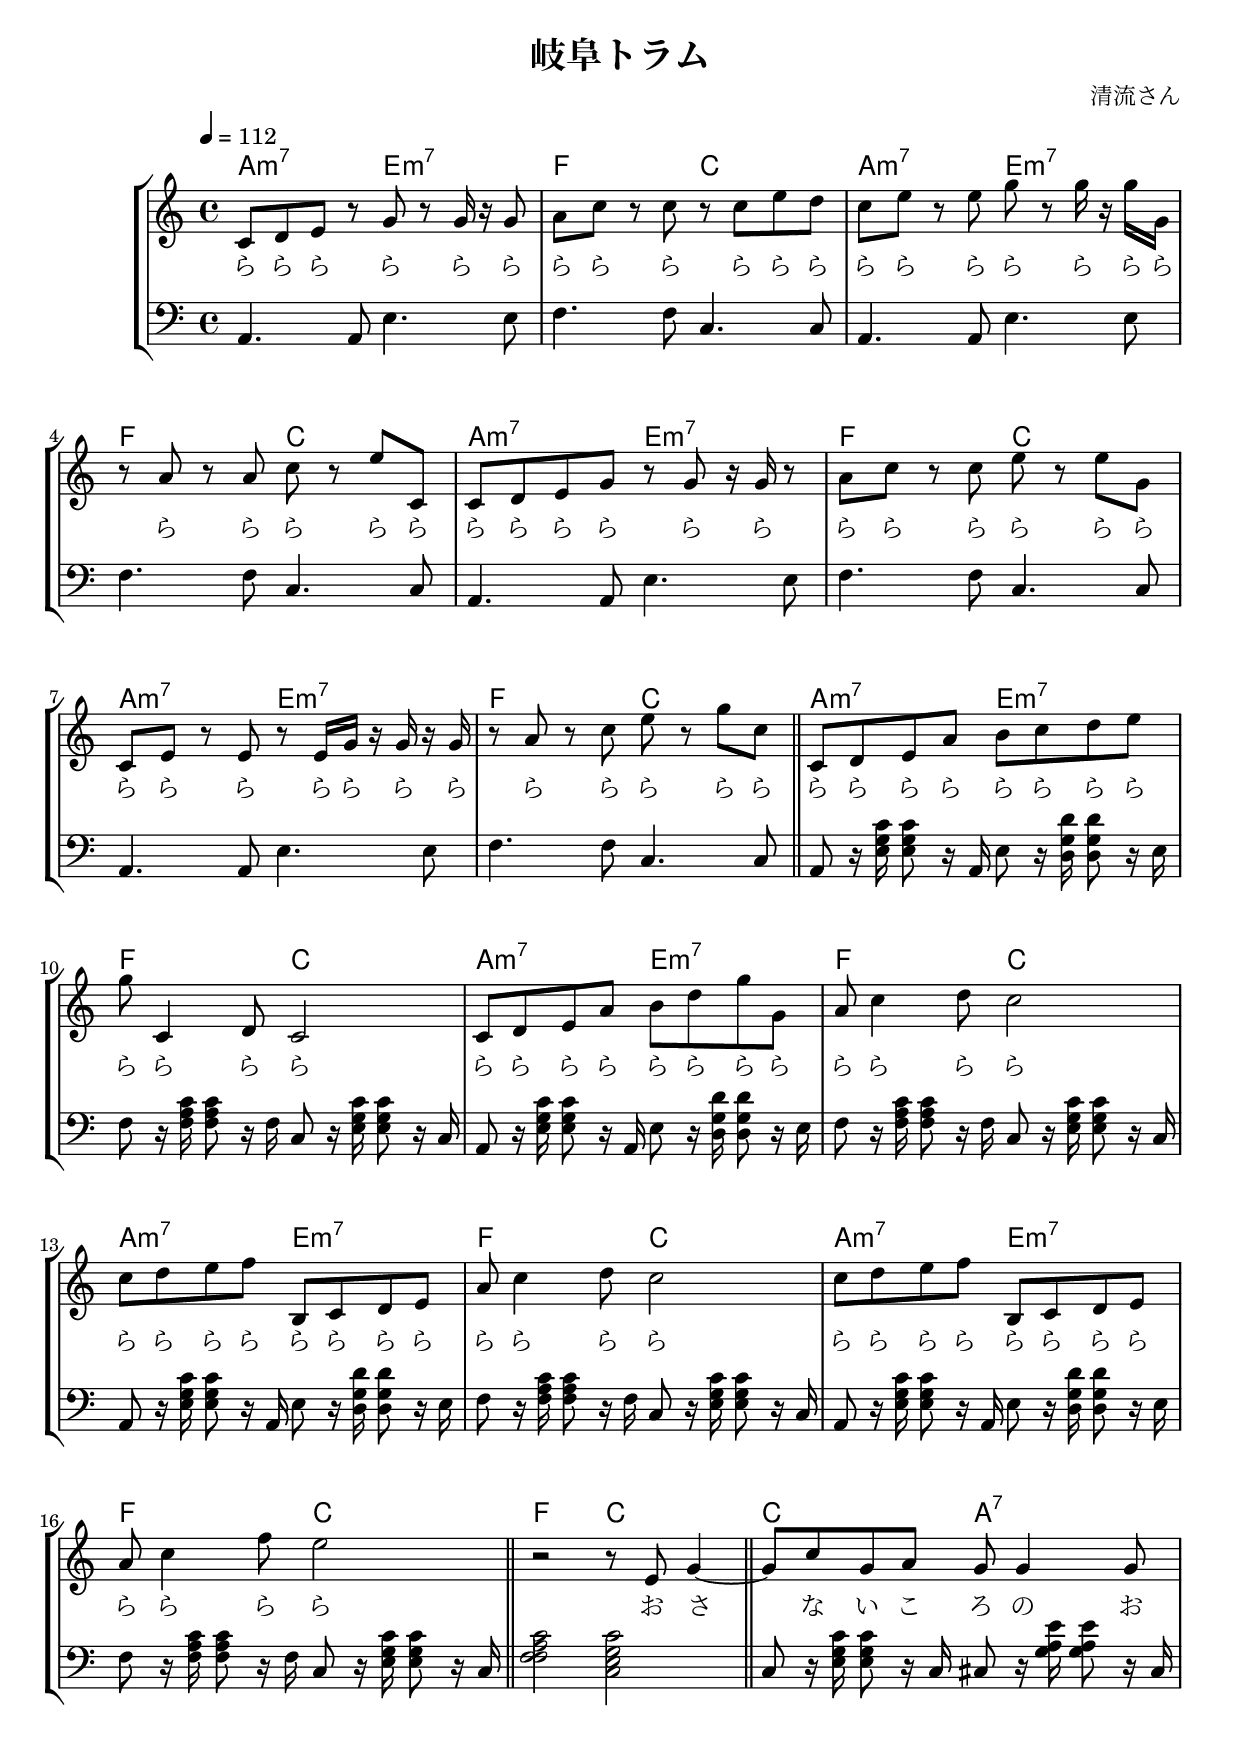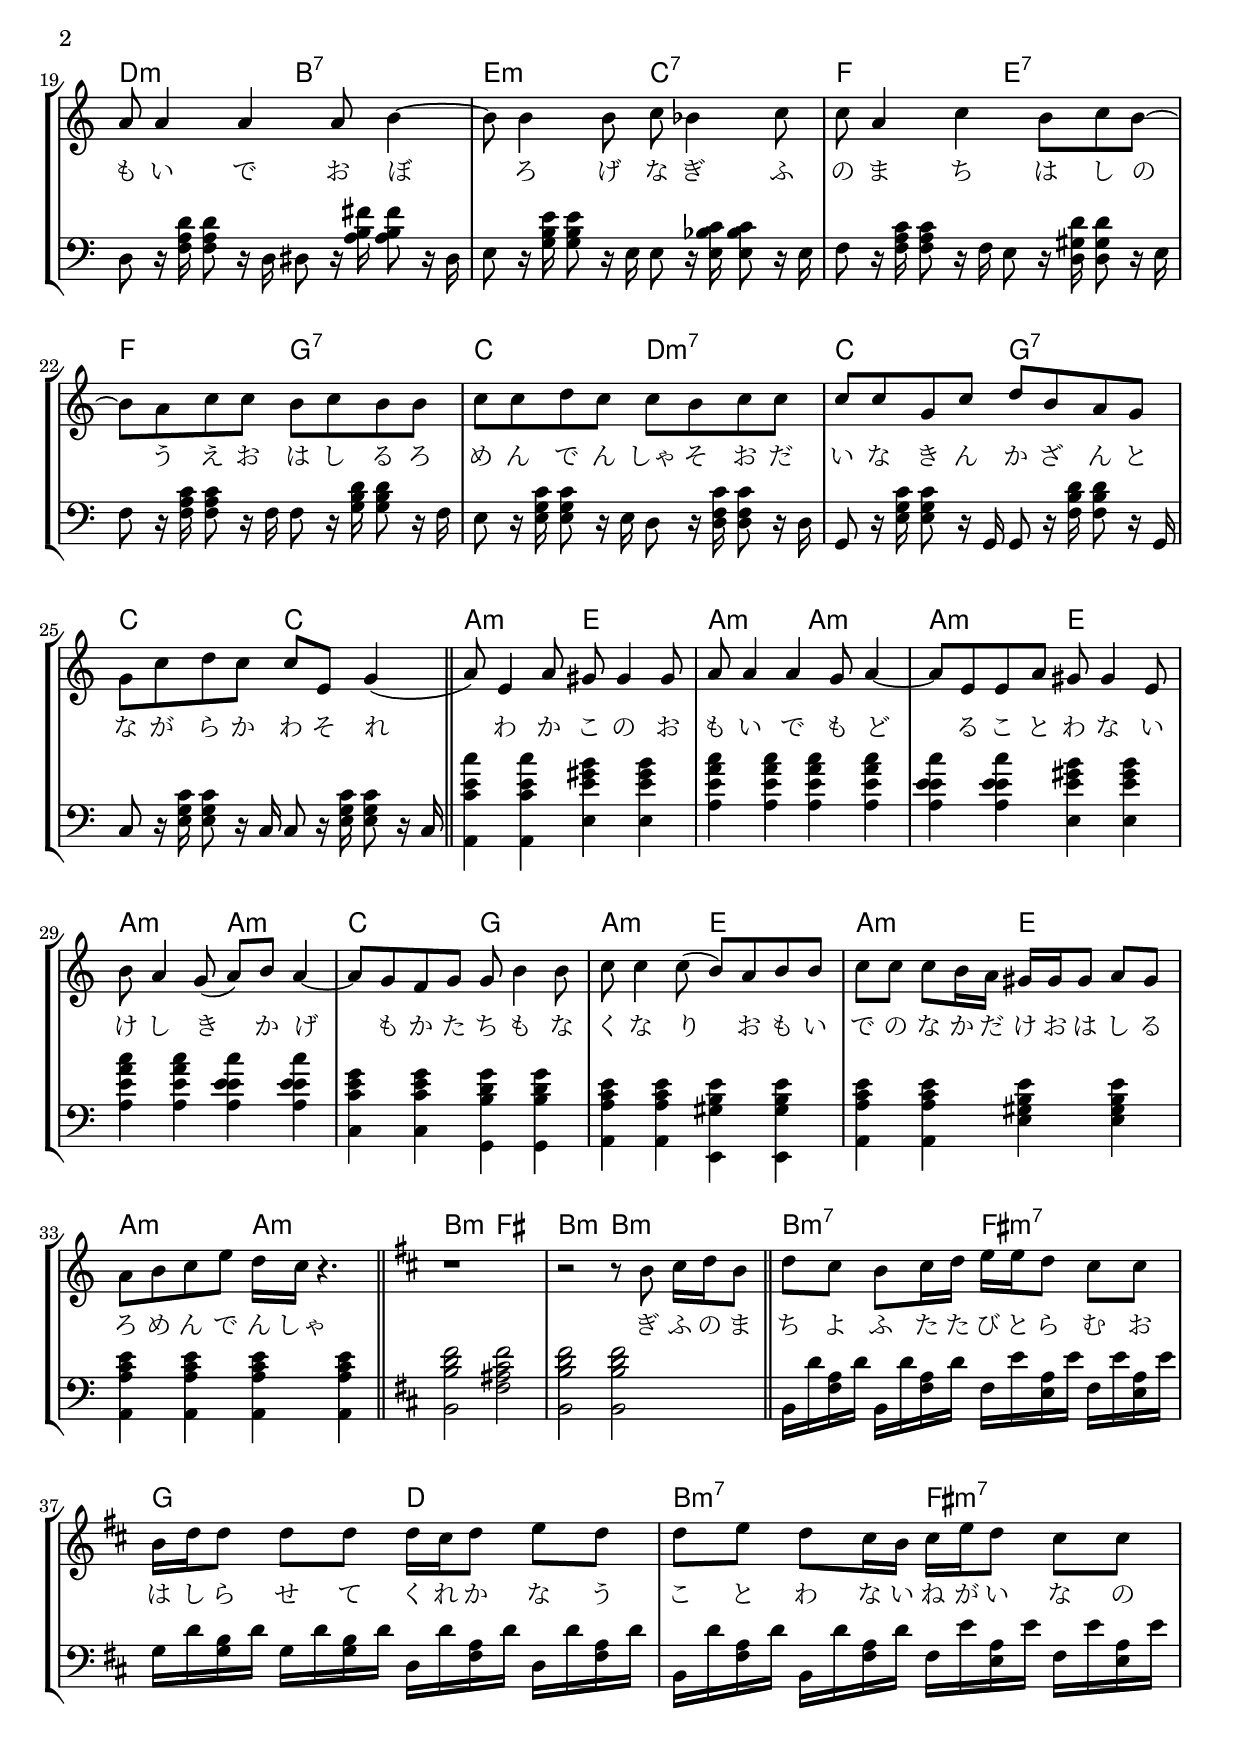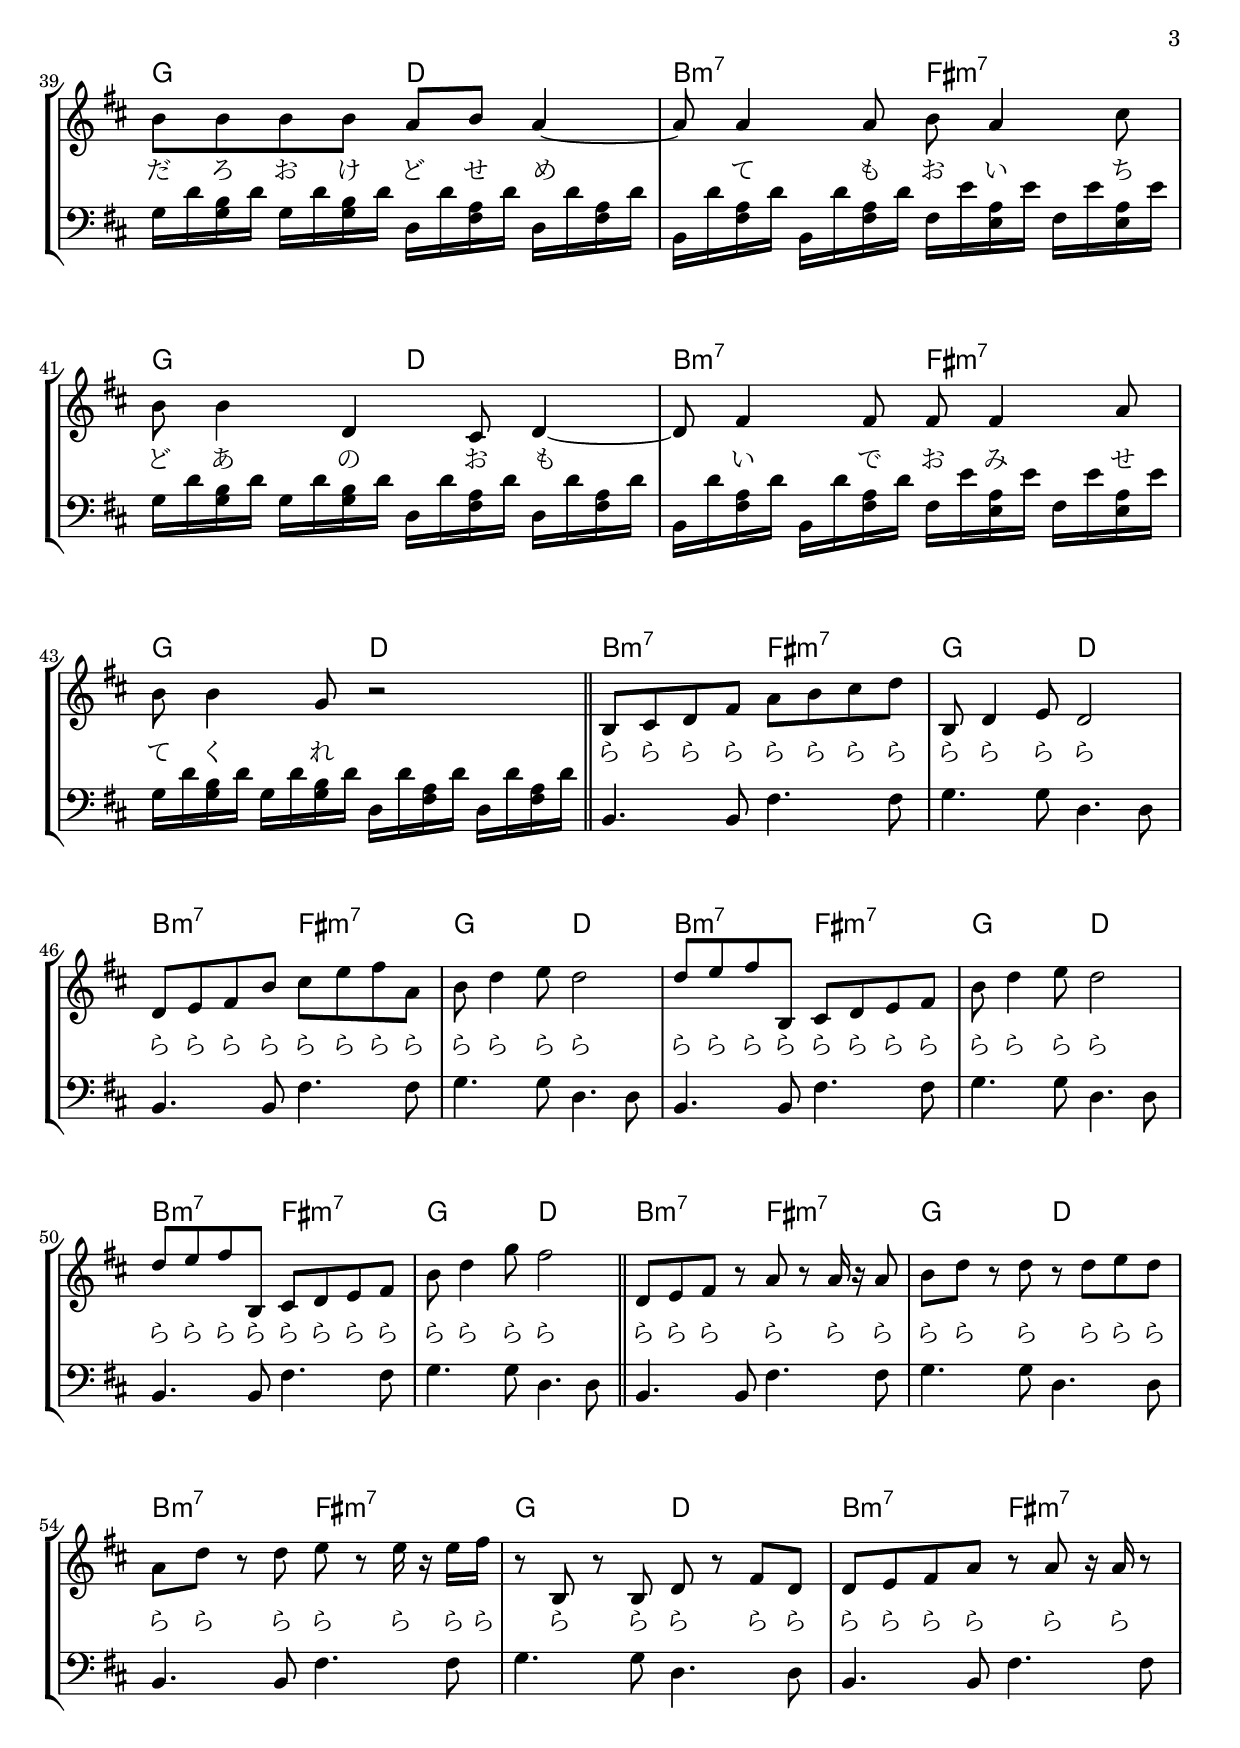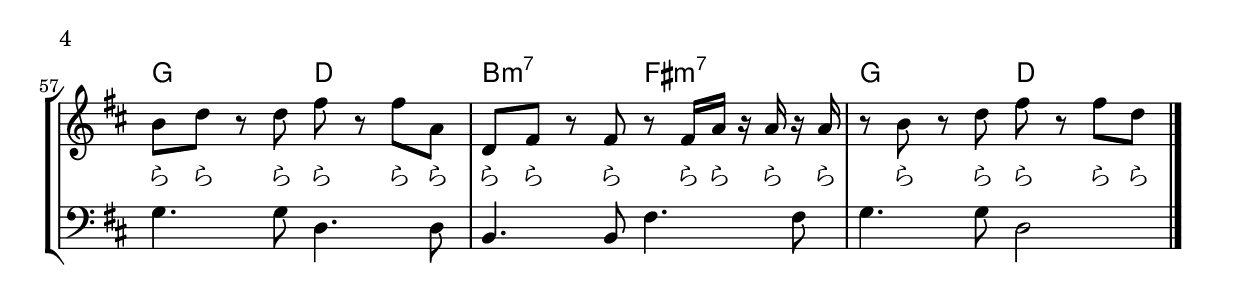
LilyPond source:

\version "2.12.1"

\header {
	title = \markup {岐阜トラム}
	composer = \markup \center-column {清流さん}
}

harmony = \chordmode {
	a2:min7 e:min7 f c a:min7 e:min7 f c a:min7 e:min7 f c a:min7 e:min7 f c 

	a:min7 e:min7 f c a:min7 e:min7 f c a:min7 e:min7 f c a:min7 e:min7 f c 

	f c 

	c a:7 d:m b:7 e:m c:7 f e:7 f g:7 c d:min7 c g:7 c c 

	a:m e a:m a:m a:m e a:m a:m c g a:m e a:m e a:m a:m 

	b:m fis b:m b:m 

	b:min7 fis:min7 g d b:min7 fis:min7 g d b:min7 fis:min7 g d b:min7 fis:min7 g d 

	b:min7 fis:min7 g d b:min7 fis:min7 g d b:min7 fis:min7 g d b:min7 fis:min7 g d 

	b:min7 fis:min7 g d b:min7 fis:min7 g d b:min7 fis:min7 g d b:min7 fis:min7 g d 
}

melody = {
	\set Staff.midiInstrument = #"English Horn"
		\key c \major
	\tempo 4 = 112
 c'8  d'8  e'8  r8  g'8  r8  g'16  r16  g'8 
	a'8  c''8  r8  c''8  r8  c''8  e''8  d''8 
	c''8  e''8  r8  e''8  g''8  r8  g''16  r16  g''16  g'16 
	r8  a'8  r8  a'8  c''8  r8  e''8  c'8 
	c'8  d'8  e'8  g'8  r8  g'8  r16  g'16  r8 
	a'8  c''8  r8  c''8  e''8  r8  e''8  g'8 
	c'8  e'8  r8  e'8  r8  e'16  g'16  r16  g'16  r16  g'16 
	r8  a'8  r8  c''8  e''8  r8  g''8  c''8
	\set Staff.midiInstrument = #"English Horn"
	 c'8  d'8  e'8  a'8  b'8  c''8  d''8  e''8 
	g''8  c'4  d'8  c'2 
	c'8  d'8  e'8  a'8  b'8  d''8  g''8  g'8 
	a'8  c''4  d''8  c''2 
	c''8  d''8  e''8  f''8  b8  c'8  d'8  e'8 
	a'8  c''4  d''8  c''2 
	c''8  d''8  e''8  f''8  b8  c'8  d'8  e'8 
	a'8  c''4  f''8  e''2
	r2 r8 
	\set Staff.midiInstrument = #"fss0.32"
	e'8  g'4~ 
	g'8  c''8  g'8  a'8  g'8  g'4  g'8 
	a'8  a'4  a'4  a'8  b'4~ 
	b'8  b'4  b'8  c''8  bes'4  c''8 
	c''8  a'4  c''4  b'8  c''8  b'8~ 
	b'8  a'8  c''8  c''8  b'8  c''8  b'8  b'8 
	c''8  c''8  d''8  c''8  c''8  b'8  c''8  c''8 
	c''8  c''8  g'8  c''8  d''8  b'8  a'8  g'8 
	g'8  c''8  d''8  c''8  c''8  	\set Staff.midiInstrument = #"fss0.32"
	e'8  g'4 
	(a'8)  e'4  a'8  gis'8  gis'4  gis'8 
	a'8  a'4  a'4  g'8  a'4~ 
	a'8  e'8  e'8  a'8  gis'8  gis'4  e'8 
	b'8  a'4  g'8  (a'8)  b'8  a'4~ 
	a'8  g'8  f'8  g'8  g'8  b'4  b'8 
	c''8  c''4  c''8  (b'8)  a'8  b'8  b'8 
	c''8  c''8  c''8  b'16  a'16  gis'16  gis'16  gis'8  a'8  gis'8 
	a'8  b'8  c''8  e''8  d''16  c''16  	r4. 	\key d \major
	r1 | r2 r8 
	\set Staff.midiInstrument = #"fss0.32"
	b'8  cis''16  d''16  b'8 
	d''8  cis''8  b'8  cis''16  d''16  e''16  e''16  d''8  cis''8  cis''8 
	b'16  d''16  d''8  d''8  d''8  d''16  cis''16  d''8  e''8  d''8 
	d''8  e''8  d''8  cis''16  b'16  cis''16  e''16  d''8  cis''8  cis''8 
	b'8  b'8  b'8  b'8  a'8  b'8  a'4~ 
	a'8  a'4  a'8  b'8  a'4  cis''8 
	b'8  b'4  d'4  cis'8  d'4~ 
	d'8  fis'4  fis'8  fis'8  fis'4  a'8 
	b'8  b'4  g'8  	r2 	\set Staff.midiInstrument = #"English Horn"
	 b8  cis'8  d'8  fis'8  a'8  b'8  cis''8  d''8 
	b8  d'4  e'8  d'2 
	d'8  e'8  fis'8  b'8  cis''8  e''8  fis''8  a'8 
	b'8  d''4  e''8  d''2 
	d''8  e''8  fis''8  b8  cis'8  d'8  e'8  fis'8 
	b'8  d''4  e''8  d''2 
	d''8  e''8  fis''8  b8  cis'8  d'8  e'8  fis'8 
	b'8  d''4  g''8  fis''2
	\set Staff.midiInstrument = #"English Horn"
	 d'8  e'8  fis'8  r8  a'8  r8  a'16  r16  a'8 
	b'8  d''8  r8  d''8  r8  d''8  e''8  d''8 
	a'8  d''8  r8  d''8  e''8  r8  e''16  r16  e''16  fis''16 
	r8  b8  r8  b8  d'8  r8  fis'8  d'8 
	d'8  e'8  fis'8  a'8  r8  a'8  r16  a'16  r8 
	b'8  d''8  r8  d''8  fis''8  r8  fis''8  a'8 
	d'8  fis'8  r8  fis'8  r8  fis'16  a'16  r16  a'16  r16  a'16 
	r8  b'8  r8  d''8  fis''8  r8  fis''8  d''8
	\bar "|."
}

words = \lyricmode {
	ら  ら  ら  ら  ら  ら  ら  ら  ら  ら  ら  ら  ら  ら  ら  ら  ら  ら  ら  ら  ら  ら  ら  ら  ら  ら  ら  ら  ら  ら  ら  ら  ら  ら  ら  ら  ら  ら  ら  ら  ら  ら  ら  ら  ら  ら  ら  ら  
	ら  ら  ら  ら  ら  ら  ら  ら  ら  ら  ら  ら  ら  ら  ら  ら  ら  ら  ら  ら  ら  ら  ら  ら  ら  ら  ら  ら  ら  ら  ら  ら  ら  ら  ら  ら  ら  ら  ら  ら  ら  ら  ら  ら  ら  ら  ら  ら  
	
	お  さ  な  い  こ  ろ  の  お  も  い  で  お  ぼ  ろ  げ  な  ぎ  ふ  の  ま  ち  は  し  の  う  え  お  は  し  る  ろ  め  ん  で  ん  しゃ  そ  お  だ  い  な  き  ん  か  ざ  ん  と  な  が  ら  か  わ  
	そ  れ  わ  か  こ  の  お  も  い  で  も  ど  る  こ  と  わ  な  い  け  し  き  か  げ  も  か  た  ち  も  な  く  な  り  お  も  い  で  の  な  か  だ  け  お  は  し  る  ろ  め  ん  で  ん  しゃ  
	
	ぎ  ふ  の  ま  ち  よ  ふ  た  た  び  と  ら  む  お  は  し  ら  せ  て  く  れ  か  な  う  こ  と  わ  な  い  ね  が  い  な  の  だ  ろ  お  け  ど  せ  め  て  も  お  い  ち  ど  あ  の  お  も  い  で  お  み  せ  て  く  れ  
	ら  ら  ら  ら  ら  ら  ら  ら  ら  ら  ら  ら  ら  ら  ら  ら  ら  ら  ら  ら  ら  ら  ら  ら  ら  ら  ら  ら  ら  ら  ら  ら  ら  ら  ら  ら  ら  ら  ら  ら  ら  ら  ら  ら  ら  ら  ら  ら  
	ら  ら  ら  ら  ら  ら  ら  ら  ら  ら  ら  ら  ら  ら  ら  ら  ら  ら  ら  ら  ら  ら  ら  ら  ら  ら  ら  ら  ら  ら  ら  ら  ら  ら  ら  ら  ら  ら  ら  ら  ら  ら  ら  ら  ら  ら  ら  ら  
}

tempochange = {
	\tempo 4 = 112
	r1 | r1 | r1 | r1 | r1 | r1 | r1 | r1 \bar "||"
	\tempo 4 = 112
	r1 | r1 | r1 | r1 | r1 | r1 | r1 | r1 \bar "||"
	\tempo 4 = 112
	r1 \bar "||"
	\tempo 4 = 112
	r1 | r1 | r1 | r1 | r1 | r1 | r1 | r1 \bar "||"
	\tempo 4 = 112
	r1 | r1 | r1 | r1 | r1 | r1 | r1 | r1 \bar "||"
	\tempo 4 = 112
	r1 | r1 \bar "||"
	\tempo 4 = 112
	r1 | r1 | r1 | r1 | r1 | r1 | r1 | r1 \bar "||"
	\tempo 4 = 112
	r1 | r1 | r1 | r1 | r1 | r1 | r1 | r1 \bar "||"
	\tempo 4 = 112
	r1 | r1 | r1 | r1 | r1 | r1 | r1 | r1 \bar "|."
}

mainacc = {
	\clef bass
	\set Staff.midiInstrument = #"English Horn"
	\key c \major
	\tempo 4 = 112
	a,4.a,8
	e4.e8
	f4.f8
	c4.c8
	a,4.a,8
	e4.e8
	f4.f8
	c4.c8
	a,4.a,8
	e4.e8
	f4.f8
	c4.c8
	a,4.a,8
	e4.e8
	f4.f8
	c4.c8
	\bar "||"

	\set Staff.midiInstrument = #"English Horn"
	a,8 r16 <e g c'>16 <e g c'>8 r16 a,16
	e8 r16 <d g d'>16 <d g d'>8 r16 e16
	f8 r16 <f a c'>16 <f a c'>8 r16 f16
	c8 r16 <e g c'>16 <e g c'>8 r16 c16
	a,8 r16 <e g c'>16 <e g c'>8 r16 a,16
	e8 r16 <d g d'>16 <d g d'>8 r16 e16
	f8 r16 <f a c'>16 <f a c'>8 r16 f16
	c8 r16 <e g c'>16 <e g c'>8 r16 c16
	a,8 r16 <e g c'>16 <e g c'>8 r16 a,16
	e8 r16 <d g d'>16 <d g d'>8 r16 e16
	f8 r16 <f a c'>16 <f a c'>8 r16 f16
	c8 r16 <e g c'>16 <e g c'>8 r16 c16
	a,8 r16 <e g c'>16 <e g c'>8 r16 a,16
	e8 r16 <d g d'>16 <d g d'>8 r16 e16
	f8 r16 <f a c'>16 <f a c'>8 r16 f16
	c8 r16 <e g c'>16 <e g c'>8 r16 c16
	\bar "||"

	\set Staff.midiInstrument = #"English Horn"
	<f f a c'>2
	<c e g c'>2
	\bar "||"

	\set Staff.midiInstrument = #"English Horn"
	c8 r16 <e g c'>16 <e g c'>8 r16 c16
	cis8 r16 <g a e'>16 <g a e'>8 r16 cis16
	d8 r16 <f a d'>16 <f a d'>8 r16 d16
	dis8 r16 <a b fis'>16 <a b fis'>8 r16 dis16
	e8 r16 <g b e'>16 <g b e'>8 r16 e16
	e8 r16 <e bes c'>16 <e bes c'>8 r16 e16
	f8 r16 <f a c'>16 <f a c'>8 r16 f16
	e8 r16 <d gis d'>16 <d gis d'>8 r16 e16
	f8 r16 <f a c'>16 <f a c'>8 r16 f16
	f8 r16 <g b d'>16 <g b d'>8 r16 f16
	e8 r16 <e g c'>16 <e g c'>8 r16 e16
	d8 r16 <d f c'>16 <d f c'>8 r16 d16
	g,8 r16 <e g c'>16 <e g c'>8 r16 g,16
	g,8 r16 <f b d'>16 <f b d'>8 r16 g,16
	c8 r16 <e g c'>16 <e g c'>8 r16 c16
	c8 r16 <e g c'>16 <e g c'>8 r16 c16
	\bar "||"

	\set Staff.midiInstrument = #"English Horn"
	<a, e' c' c''>4 <a, e' c' c''>4
	<e e' gis' b'>4 <e e' gis' b'>4
	<a e' a' c''>4 <a e' a' c''>4
	<a e' a' c''>4 <a e' a' c''>4
	<a e' e' c''>4 <a e' e' c''>4
	<e e' gis' b'>4 <e e' gis' b'>4
	<a e' a' c''>4 <a e' a' c''>4
	<a e' e' c''>4 <a e' e' c''>4
	<c c' e' g'>4 <c c' e' g'>4
	<g, b d' g'>4 <g, b d' g'>4
	<a, a c' e'>4 <a, a c' e'>4
	<e, gis b e'>4 <e, gis b e'>4
	<a, a c' e'>4 <a, a c' e'>4
	<e gis b e'>4 <e gis b e'>4
	<a, a c' e'>4 <a, a c' e'>4
	<a, a c' e'>4 <a, a c' e'>4
	\bar "||"

	\set Staff.midiInstrument = #"English Horn"
	\key d \major
	<b, b d' fis'>2
	<fis ais cis' fis'>2
	<b, b d' fis'>2
	<b, b d' fis'>2
	\bar "||"

	\set Staff.midiInstrument = #"English Horn"
	b,16 d' <fis a> d' b, d' <fis a> d'
	fis16 e' <e a> e' fis e' <e a> e'
	g16 d' <g b> d' g d' <g b> d'
	d16 d' <fis a> d' d d' <fis a> d'
	b,16 d' <fis a> d' b, d' <fis a> d'
	fis16 e' <e a> e' fis e' <e a> e'
	g16 d' <g b> d' g d' <g b> d'
	d16 d' <fis a> d' d d' <fis a> d'
	b,16 d' <fis a> d' b, d' <fis a> d'
	fis16 e' <e a> e' fis e' <e a> e'
	g16 d' <g b> d' g d' <g b> d'
	d16 d' <fis a> d' d d' <fis a> d'
	b,16 d' <fis a> d' b, d' <fis a> d'
	fis16 e' <e a> e' fis e' <e a> e'
	g16 d' <g b> d' g d' <g b> d'
	d16 d' <fis a> d' d d' <fis a> d'
	\bar "||"

	\set Staff.midiInstrument = #"English Horn"
	b,4.b,8
	fis4.fis8
	g4.g8
	d4.d8
	b,4.b,8
	fis4.fis8
	g4.g8
	d4.d8
	b,4.b,8
	fis4.fis8
	g4.g8
	d4.d8
	b,4.b,8
	fis4.fis8
	g4.g8
	d4.d8
	\bar "||"

	\set Staff.midiInstrument = #"English Horn"
	b,4.b,8
	fis4.fis8
	g4.g8
	d4.d8
	b,4.b,8
	fis4.fis8
	g4.g8
	d4.d8
	b,4.b,8
	fis4.fis8
	g4.g8
	d4.d8
	b,4.b,8
	fis4.fis8
	g4.g8
	d2
	\bar "|."
}

subacc = {
	\clef bass
	\set Staff.midiInstrument = #"Acoustic grand"
	\key c \major
	\tempo 4 = 112
	r2
	r2
	r2
	r2
	r2
	r2
	r2
	r2
	r2
	r2
	r2
	r2
	r2
	r2
	r2
	r2
	\bar "||"

	\set Staff.midiInstrument = #"Rock Organ"
	a,8 e8 g8 c'8
	e8 d8 g8 d'8
	f8 f8 a8 c'8
	c8 e8 g8 c'8
	a,8 e8 g8 c'8
	e8 d8 g8 d'8
	f8 f8 a8 c'8
	c8 e8 g8 c'8
	a,8 e8 g8 c'8
	e8 d8 g8 d'8
	f8 f8 a8 c'8
	c8 e8 g8 c'8
	a,8 e8 g8 c'8
	e8 d8 g8 d'8
	f8 f8 a8 c'8
	c8 e8 g8 c'8
	\bar "||"

	\set Staff.midiInstrument = #"Rock Organ"
	<f f a c'>2
	<c e g c'>2
	\bar "||"

	\set Staff.midiInstrument = #"Rock Organ"
	c16 e g c' c e g c'
	cis16 g a e' cis g a e'
	d16 f a d' d f a d'
	dis16 a b fis' dis a b fis'
	e16 g b e' e g b e'
	e16 e bes c' e e bes c'
	f16 f a c' f f a c'
	e16 d gis d' e d gis d'
	f16 f a c' f f a c'
	f16 g b d' f g b d'
	e16 e g c' e e g c'
	d16 d f c' d d f c'
	g,16 e g c' g, e g c'
	g,16 f b d' g, f b d'
	c16 e g c' c e g c'
	c16 e g c' c e g c'
	\bar "||"

	\set Staff.midiInstrument = #"Rock Organ"
	a,16 e' <c' c''> e' <c' c''> e' <c' c''> e'
	e16 e' <gis' b'> e' <gis' b'> e' <gis' b'> e'
	a16 e' <a' c''> e' <a' c''> e' <a' c''> e'
	a16 e' <a' c''> e' <a' c''> e' <a' c''> e'
	a16 e' <e' c''> e' <e' c''> e' <e' c''> e'
	e16 e' <gis' b'> e' <gis' b'> e' <gis' b'> e'
	a16 e' <a' c''> e' <a' c''> e' <a' c''> e'
	a16 e' <e' c''> e' <e' c''> e' <e' c''> e'
	c16 c' <e' g'> c' <e' g'> c' <e' g'> c'
	g,16 b <d' g'> b <d' g'> b <d' g'> b
	a,16 a <c' e'> a <c' e'> a <c' e'> a
	e,16 gis <b e'> gis <b e'> gis <b e'> gis
	a,16 a <c' e'> a <c' e'> a <c' e'> a
	e16 gis <b e'> gis <b e'> gis <b e'> gis
	a,16 a <c' e'> a <c' e'> a <c' e'> a
	a,16 a <c' e'> a <c' e'> a <c' e'> a
	\bar "||"

	\set Staff.midiInstrument = #"Rock Organ"
	\key d \major
	<b, b d' fis'>4 <b, b d' fis'>4
	<fis ais cis' fis'>4 <fis ais cis' fis'>4
	<b, b d' fis'>4 <b, b d' fis'>4
	<b, b d' fis'>4 <b, b d' fis'>4
	\bar "||"

	\set Staff.midiInstrument = #"Rock Organ"
	b,16 b,16 <fis a d'>16 b,16   b,32 b,32 b,16 <fis a d'>16 b,16
	fis16 fis16 <e a e'>16 fis16   fis32 fis32 fis16 <e a e'>16 fis16
	g16 g16 <g b d'>16 g16   g32 g32 g16 <g b d'>16 g16
	d16 d16 <fis a d'>16 d16   d32 d32 d16 <fis a d'>16 d16
	b,16 b,16 <fis a d'>16 b,16   b,32 b,32 b,16 <fis a d'>16 b,16
	fis16 fis16 <e a e'>16 fis16   fis32 fis32 fis16 <e a e'>16 fis16
	g16 g16 <g b d'>16 g16   g32 g32 g16 <g b d'>16 g16
	d16 d16 <fis a d'>16 d16   d32 d32 d16 <fis a d'>16 d16
	b,16 b,16 <fis a d'>16 b,16   b,32 b,32 b,16 <fis a d'>16 b,16
	fis16 fis16 <e a e'>16 fis16   fis32 fis32 fis16 <e a e'>16 fis16
	g16 g16 <g b d'>16 g16   g32 g32 g16 <g b d'>16 g16
	d16 d16 <fis a d'>16 d16   d32 d32 d16 <fis a d'>16 d16
	b,16 b,16 <fis a d'>16 b,16   b,32 b,32 b,16 <fis a d'>16 b,16
	fis16 fis16 <e a e'>16 fis16   fis32 fis32 fis16 <e a e'>16 fis16
	g16 g16 <g b d'>16 g16   g32 g32 g16 <g b d'>16 g16
	d16 d16 <fis a d'>16 d16   d32 d32 d16 <fis a d'>16 d16
	\bar "||"

	\set Staff.midiInstrument = #"Rock Organ"
	b,8 fis8 a8 d'8
	fis8 e8 a8 e'8
	g8 g8 b8 d'8
	d8 fis8 a8 d'8
	b,8 fis8 a8 d'8
	fis8 e8 a8 e'8
	g8 g8 b8 d'8
	d8 fis8 a8 d'8
	b,8 fis8 a8 d'8
	fis8 e8 a8 e'8
	g8 g8 b8 d'8
	d8 fis8 a8 d'8
	b,8 fis8 a8 d'8
	fis8 e8 a8 e'8
	g8 g8 b8 d'8
	d8 fis8 a8 d'8
	\bar "||"

	\set Staff.midiInstrument = #"Acoustic grand"
	r2
	r2
	r2
	r2
	r2
	r2
	r2
	r2
	r2
	r2
	r2
	r2
	r2
	r2
	r2
	r2
	\bar "|."
}

percA = {
	\drummode {
	r1 |r1 |r1 |r1 |r1 |r1 |r1 |r1 \bar "||"
	hh4 hh8 hh2 r8  |\times 16/32{ hh2 hh8. hh8. hh4. hh2. } |hh4 hh8 hh2 r8  |hh4 hh8 hh4 hh4.  |hh4 hh8 hh2 r8  |\times 16/32{ hh2 hh8. hh8. hh4. hh2. } |hh4 hh8 hh2 r8  |\times 16/32{ hh2 hh8. hh1 r4 r16 } \bar "||"
	\times 16/32{ hh2 hh8. hh1 r4 r16 } \bar "||"
	hh4 hh8 hh2 r8  |\times 16/32{ hh2 hh8. hh8. hh4. hh2. } |hh4 hh8 hh2 r8  |hh4 hh8 hh4 hh4.  |hh4 hh8 hh2 r8  |\times 16/32{ hh2 hh8. hh8. hh4. hh2. } |hh4 hh8 hh2 r8  |\times 16/32{ hh2 hh8. hh1 r4 r16 } \bar "||"
	hh4 hh8 hh2 r8  |\times 16/32{ hh2 hh8. hh8. hh4. hh2. } |hh4 hh8 hh2 r8  |hh4 hh8 hh4 hh4.  |hh4 hh8 hh2 r8  |\times 16/32{ hh2 hh8. hh8. hh4. hh2. } |hh4 hh8 hh2 r8  |\times 16/32{ hh2 hh8. hh1 r4 r16 } \bar "||"
	hh4 hh8 hh2 r8  |\times 16/32{ hh2 hh8. hh1 r4 r16 } \bar "||"
	hh4 hh4 hh4 hh4  |hh4 hh4 hh4 hh4  |hh4 hh4 hh4 hh4  |hh4 hh4 hh4 hh4  |hh4 hh4 hh4 hh4  |hh4 hh4 hh4 hh4  |hh4 hh4 hh4 hh4  |hh4 hh4 hh4 hh4  \bar "||"
	r1  |r2. hho4  |r1  |r2. hho4  |r1  |r2. hho4  |r1  |r2. hho4  \bar "||"
	r1 |r1 |r1 |r1 |r1 |r1 |r1 |r1 \bar "|."
	}
}

percB = {
	\drummode {
	r1 |r1 |r1 |r1 |r1 |r1 |r1 |r1 \bar "||"
	r16 hhp8 hhp8 hhp2 r8.  |\times 16/32{ r8 hhp4 hhp4 hhp8 hhp2 r8 hhp2 r8 } |r16 hhp8 hhp8 hhp2 r8.  |r16 hhp8 hhp8 hhp8. hhp2  |r16 hhp8 hhp8 hhp2 r8.  |\times 16/32{ r8 hhp4 hhp4 hhp8 hhp2 r8 hhp2 r8 } |r16 hhp8 hhp8 hhp2 r8.  |\times 16/32{ r8 hhp4 hhp4 hhp8 hhp1 r4 } \bar "||"
	\times 16/32{ r8 hhp4 hhp4 hhp8 hhp1 r4 } \bar "||"
	r16 hhp8 hhp8 hhp2 r8.  |\times 16/32{ r8 hhp4 hhp4 hhp8 hhp2 r8 hhp2 r8 } |r16 hhp8 hhp8 hhp2 r8.  |r16 hhp8 hhp8 hhp8. hhp2  |r16 hhp8 hhp8 hhp2 r8.  |\times 16/32{ r8 hhp4 hhp4 hhp8 hhp2 r8 hhp2 r8 } |r16 hhp8 hhp8 hhp2 r8.  |\times 16/32{ r8 hhp4 hhp4 hhp8 hhp1 r4 } \bar "||"
	r16 hhp8 hhp8 hhp2 r8.  |\times 16/32{ r8 hhp4 hhp4 hhp8 hhp2 r8 hhp2 r8 } |r16 hhp8 hhp8 hhp2 r8.  |r16 hhp8 hhp8 hhp8. hhp2  |r16 hhp8 hhp8 hhp2 r8.  |\times 16/32{ r8 hhp4 hhp4 hhp8 hhp2 r8 hhp2 r8 } |r16 hhp8 hhp8 hhp2 r8.  |\times 16/32{ r8 hhp4 hhp4 hhp8 hhp1 r4 } \bar "||"
	r16 hhp8 hhp8 hhp2 r8.  |\times 16/32{ r8 hhp4 hhp4 hhp8 hhp1 r4 } \bar "||"
	r8 ss4 ss4 ss4 ss8  |r8 ss4 ss8 ss8. ss8. ss8  |r8 ss4 ss4 ss4 ss8  |r8 ss4 ss8 ss8. ss8. ss8  |r8 ss4 ss4 ss4 ss8  |r8 ss4 ss8 ss8. ss8. ss8  |r8 ss4 ss4 ss4 ss8  |r8 ss4 ss8 ss8. ss8. ss8  \bar "||"
	r16 hhp16 hhp8 hhp16 hhp8 hhp2 r16  |r16 hhp16 hhp8 hhp16 hhp8 hhp2 r16  |r16 hhp16 hhp8 hhp16 hhp8 hhp2 r16  |r16 hhp16 hhp8 hhp16 hhp8 hhp2 r16  |r16 hhp16 hhp8 hhp16 hhp8 hhp2 r16  |r16 hhp16 hhp8 hhp16 hhp8 hhp2 r16  |r16 hhp16 hhp8 hhp16 hhp8 hhp2 r16  |r16 hhp16 hhp8 hhp16 hhp8 hhp2 hhp16  \bar "||"
	r1 |r1 |r1 |r1 |r1 |r1 |r1 |r1 \bar "|."
	}
}

percC = {
	\drummode {
	r1 |r1 |r1 |r1 |r1 |r1 |r1 |r1 \bar "||"
	r1  |\times 16/32{ r1 r2 hho2 } |r1  |\times 16/32{ r1 r2 hho2 } |r1  |\times 16/32{ r1 r2 hho2 } |r1  |\times 16/32{ r1 r2 hho2 } \bar "||"
	r1  \bar "||"
	r1  |\times 16/32{ r1 r2 hho2 } |r1  |\times 16/32{ r1 r2 hho2 } |r1  |\times 16/32{ r1 r2 hho2 } |r1  |\times 16/32{ r1 r2 hho2 } \bar "||"
	r1  |\times 16/32{ r1 r2 hho2 } |r1  |\times 16/32{ r1 r2 hho2 } |r1  |\times 16/32{ r1 r2 hho2 } |r1  |\times 16/32{ r1 r2 hho2 } \bar "||"
	r1  |\times 16/32{ r1 r2 hho2 } \bar "||"
	r8 hhp4 hhp4 hhp4 hhp8  |r8 hhp4 hhp4 hhp4 hhp8  |r8 hhp4 hhp4 hhp4 hhp8  |r8 hhp4 hhp4 hhp4 hhp8  |r8 hhp4 hhp4 hhp4 hhp8  |r8 hhp4 hhp4 hhp4 hhp8  |r8 hhp4 hhp4 hhp4 hhp8  |r8 hhp4 hhp4 hhp4 hhp8  \bar "||"
	hh8. hh8. hh2 r8  |hh8. hh8. hh2 hh8  |hh8. hh8. hh2 r8  |hh8. hh8. hh2 hh8  |hh8. hh8. hh2 r8  |hh8. hh8. hh2 hh8  |hh8. hh8. hh2 r8  |hh8. hh8. hh4 hh4 hh8  \bar "||"
	r1 |r1 |r1 |r1 |r1 |r1 |r1 |r1 \bar "|."
	}
}

percD = {
	\drummode {
	r1 |r1 |r1 |r1 |r1 |r1 |r1 |r1 \bar "||"
	bd8. bd8. bd2 bd8  |\times 16/32{ bd4. bd4. bd2 bd2 bd4 } |bd8. bd8. bd2 bd8  |bd8. bd8. bd2 r8  |bd8. bd8. bd2 bd8  |\times 16/32{ bd4. bd4. bd2 bd2 bd4 } |bd8. bd8. bd2 bd8  |\times 16/32{ bd4. bd4. bd8 bd2 r8 bd2 } \bar "||"
	\times 16/32{ bd4. bd4. bd8 bd2 r8 bd2 } \bar "||"
	bd8. bd8. bd2 bd8  |\times 16/32{ bd4. bd4. bd2 bd2 bd4 } |bd8. bd8. bd2 bd8  |bd8. bd8. bd2 r8  |bd8. bd8. bd2 bd8  |\times 16/32{ bd4. bd4. bd2 bd2 bd4 } |bd8. bd8. bd2 bd8  |\times 16/32{ bd4. bd4. bd8 bd2 r8 bd2 } \bar "||"
	bd8. bd8. bd2 bd8  |\times 16/32{ bd4. bd4. bd2 bd2 bd4 } |bd8. bd8. bd2 bd8  |bd8. bd8. bd2 r8  |bd8. bd8. bd2 bd8  |\times 16/32{ bd4. bd4. bd2 bd2 bd4 } |bd8. bd8. bd2 bd8  |\times 16/32{ bd4. bd4. bd8 bd2 r8 bd2 } \bar "||"
	bd8. bd8. bd2 bd8  |\times 16/32{ bd4. bd4. bd8 bd2 r8 bd2 } \bar "||"
	bd2 bd4. r16 bd16  |bd4 bd4 bd4 bd8. bd16  |bd2 bd4. r16 bd16  |bd4 bd4 bd4 bd8. bd16  |bd2 bd4. r16 bd16  |bd4 bd4 bd4 bd8. bd16  |bd2 bd4. r16 bd16  |bd4 bd4 bd4 bd8. bd16  \bar "||"
	r2 ss2  |r2 ss2  |r2 ss2  |r2 ss2  |r2 ss2  |r2 ss2  |r2 ss2  |r2 ss2  \bar "||"
	r1 |r1 |r1 |r1 |r1 |r1 |r1 |r1 \bar "|."
	}
}

percE = {
	\drummode {
	r1 |r1 |r1 |r1 |r1 |r1 |r1 |r1 \bar "||"
	r2 ss2  |\times 16/32{ r1 ss1 } |r2 ss2  |\times 16/32{ r1 ss1 } |r2 ss2  |\times 16/32{ r1 ss1 } |r2 ss2  |\times 16/32{ r1 ss1 } \bar "||"
	r2 ss2  \bar "||"
	r2 ss2  |\times 16/32{ r1 ss1 } |r2 ss2  |\times 16/32{ r1 ss1 } |r2 ss2  |\times 16/32{ r1 ss1 } |r2 ss2  |\times 16/32{ r1 ss1 } \bar "||"
	r2 ss2  |\times 16/32{ r1 ss1 } |r2 ss2  |\times 16/32{ r1 ss1 } |r2 ss2  |\times 16/32{ r1 ss1 } |r2 ss2  |\times 16/32{ r1 ss1 } \bar "||"
	r2 ss2  |\times 16/32{ r1 ss1 } \bar "||"
	r1 | r1 | r1 | r1 | r1 | r1 | r1 | r1 \bar "||"
	bd2 r8 bd4 bd8  |bd4. bd4 bd4 bd8  |bd2 r8 bd4 bd8  |bd4. bd4 bd4 bd8  |bd2 r8 bd4 bd8  |bd4. bd4 bd4 bd8  |bd2 r8 bd4 bd8  |bd4. bd4 bd4.  \bar "||"
	r1 |r1 |r1 |r1 |r1 |r1 |r1 |r1 \bar "|."
	}
}

percF = {
	\drummode {
	r1 | r1 | r1 | r1 | r1 | r1 | r1 | r1 \bar "||"
	r1 |r1 |r1 |r2 r8. sn16 sn4  |r1 |r1 |r1 |\times 16/32{ r1 sn4 sn8 sn2 r8 } \bar "||"
	\times 16/32{ r1 sn4 sn8 sn2 r8 } \bar "||"
	r1 |r1 |r1 |r2 r8. sn16 sn4  |r1 |r1 |r1 |\times 16/32{ r1 sn4 sn8 sn2 r8 } \bar "||"
	r1 |r1 |r1 |r2 r8. sn16 sn4  |r1 |r1 |r1 |\times 16/32{ r1 sn4 sn8 sn2 r8 } \bar "||"
	r1 |\times 16/32{ r1 sn4 sn8 sn2 r8 } \bar "||"
	r1 | r1 | r1 | r1 | r1 | r1 | r1 | r1 \bar "||"
	r1 | r1 | r1 | r1 | r1 | r1 | r1 | r1 \bar "||"
	r1 | r1 | r1 | r1 | r1 | r1 | r1 | r1 \bar "|."
	}
}

percG = {
	\drummode {
	r1 | r1 | r1 | r1 | r1 | r1 | r1 | r1 \bar "||"
	r1 |r1 |r1 |r2. r8 tomml8  |r1 |r1 |r1 |r2. r8 tomml8  \bar "||"
	r1 \bar "||"
	r1 |r1 |r1 |r2. r8 tomml8  |r1 |r1 |r1 |r2. r8 tomml8  \bar "||"
	r1 |r1 |r1 |r2. r8 tomml8  |r1 |r1 |r1 |r2. r8 tomml8  \bar "||"
	r1 |r1 \bar "||"
	r1 | r1 | r1 | r1 | r1 | r1 | r1 | r1 \bar "||"
	r1 | r1 | r1 | r1 | r1 | r1 | r1 | r1 \bar "||"
	r1 | r1 | r1 | r1 | r1 | r1 | r1 | r1 \bar "|."
	}
}

percH = {
	\drummode {
	r1 | r1 | r1 | r1 | r1 | r1 | r1 | r1 \bar "||"
	r1 |r1 |r1 |r1 |r1 |r1 |r1 |\times 16/32{ r1 r2 r8 tommh4. } \bar "||"
	\times 16/32{ r1 r2 r8 tommh4. } \bar "||"
	r1 |r1 |r1 |r1 |r1 |r1 |r1 |\times 16/32{ r1 r2 r8 tommh4. } \bar "||"
	r1 |r1 |r1 |r1 |r1 |r1 |r1 |\times 16/32{ r1 r2 r8 tommh4. } \bar "||"
	r1 |\times 16/32{ r1 r2 r8 tommh4. } \bar "||"
	r1 | r1 | r1 | r1 | r1 | r1 | r1 | r1 \bar "||"
	r1 | r1 | r1 | r1 | r1 | r1 | r1 | r1 \bar "||"
	r1 | r1 | r1 | r1 | r1 | r1 | r1 | r1 \bar "|."
	}
}

percI = {
	\drummode {
	r1 | r1 | r1 | r1 | r1 | r1 | r1 | r1 \bar "||"
	r1 |r1 |r1 |r1 |r1 |r1 |r1 |\times 16/32{ r1 r2. tomfh4 } \bar "||"
	\times 16/32{ r1 r2. tomfh4 } \bar "||"
	r1 |r1 |r1 |r1 |r1 |r1 |r1 |\times 16/32{ r1 r2. tomfh4 } \bar "||"
	r1 |r1 |r1 |r1 |r1 |r1 |r1 |\times 16/32{ r1 r2. tomfh4 } \bar "||"
	r1 |\times 16/32{ r1 r2. tomfh4 } \bar "||"
	r1 | r1 | r1 | r1 | r1 | r1 | r1 | r1 \bar "||"
	r1 | r1 | r1 | r1 | r1 | r1 | r1 | r1 \bar "||"
	r1 | r1 | r1 | r1 | r1 | r1 | r1 | r1 \bar "|."
	}
}

\score {
	<<
		\new StaffGroup <<
			\new ChordNames {\harmony}
			\new Voice = "melody" {\melody}
			\new Lyrics \lyricsto "melody" \words
			\new Staff = "mainacc" {\mainacc}
		>>
	>>
	\layout { }
}
